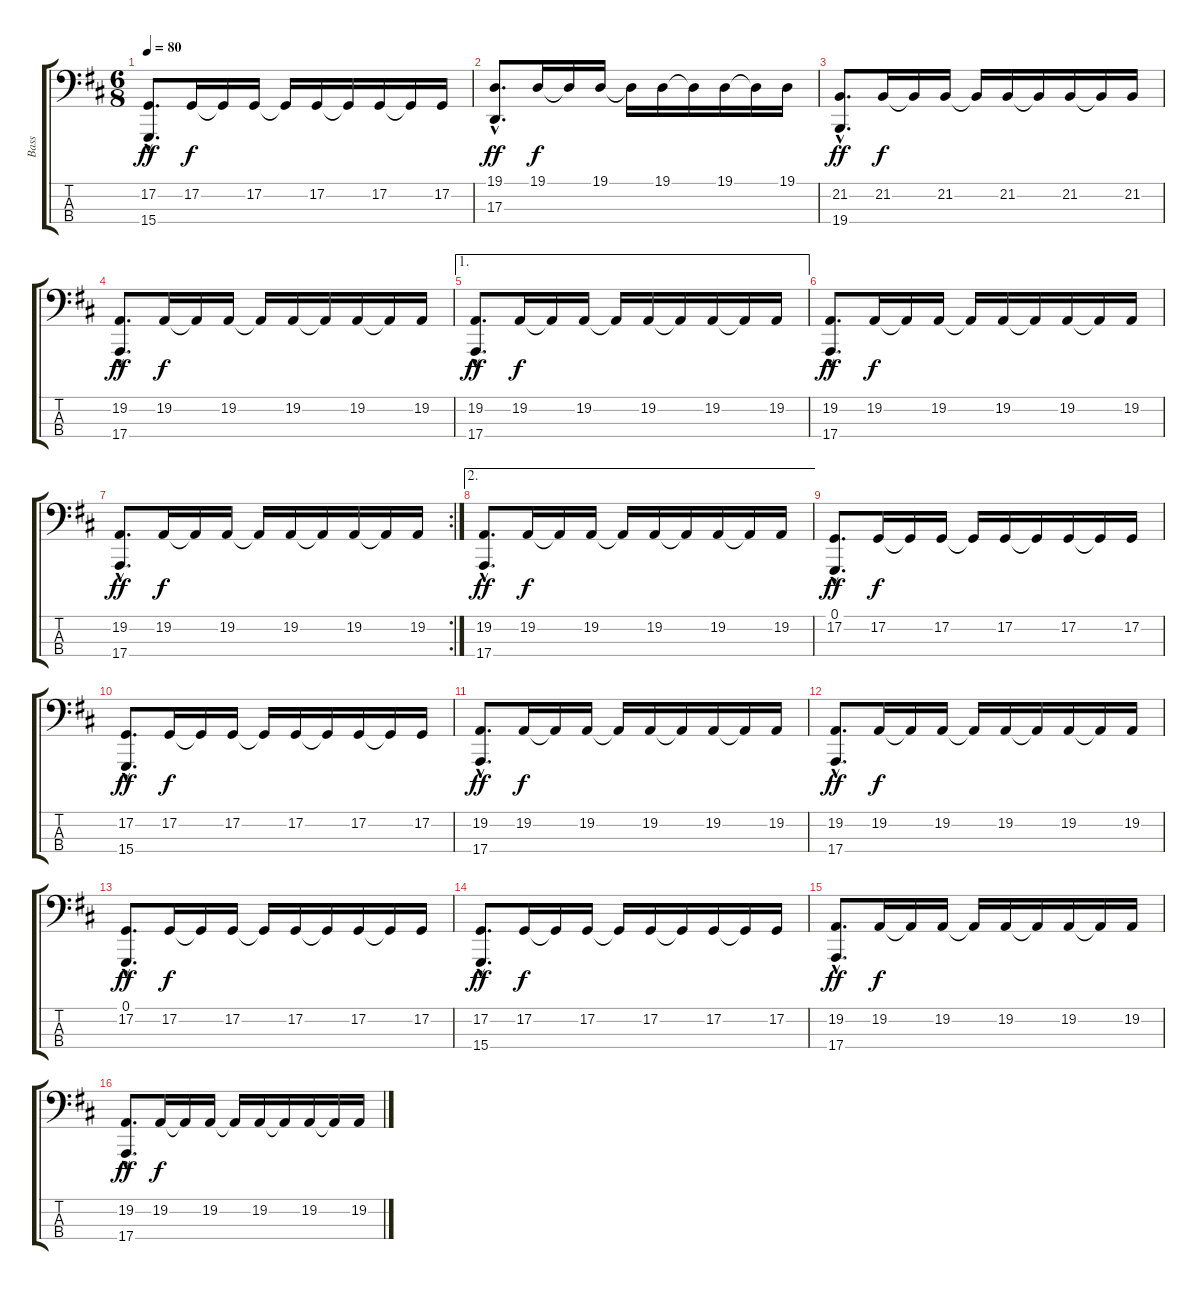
\track ("Bass" "Bass") {instrument acousticgrandpiano}
\staff {score tabs}
\tuning (G1 D1 A0 E0) {hide}
\ts (6 8)
\tempo 80
\clef f4
\ks d
(17.2{hac} 15.4{hac}).8{d dy ff} 17.2.16{dy f} 17.2{t}.16 17.2.16 17.2{t}.16 17.2.16 17.2{t}.16 17.2.16 17.2{t}.16 17.2.16 |
(19.1{hac} 17.3{hac}).8{d dy ff} 19.1.16{dy f} 19.1{t}.16 19.1.16 19.1{t}.16 19.1.16 19.1{t}.16 19.1.16 19.1{t}.16 19.1.16 |
(21.2{hac} 19.4{hac}).8{d dy ff} 21.2.16{dy f} 21.2{t}.16 21.2.16 21.2{t}.16 21.2.16 21.2{t}.16 21.2.16 21.2{t}.16 21.2.16 |
(19.2{hac} 17.4{hac}).8{d dy ff} 19.2.16{dy f} 19.2{t}.16 19.2.16 19.2{t}.16 19.2.16 19.2{t}.16 19.2.16 19.2{t}.16 19.2.16 |
\ae 1
(19.2{hac} 17.4{hac}).8{d dy ff} 19.2.16{dy f} 19.2{t}.16 19.2.16 19.2{t}.16 19.2.16 19.2{t}.16 19.2.16 19.2{t}.16 19.2.16 |
(19.2{hac} 17.4{hac}).8{d dy ff} 19.2.16{dy f} 19.2{t}.16 19.2.16 19.2{t}.16 19.2.16 19.2{t}.16 19.2.16 19.2{t}.16 19.2.16 |
\rc 2
(19.2{hac} 17.4{hac}).8{d dy ff} 19.2.16{dy f} 19.2{t}.16 19.2.16 19.2{t}.16 19.2.16 19.2{t}.16 19.2.16 19.2{t}.16 19.2.16 |
\ae 2
(19.2{hac} 17.4{hac}).8{d dy ff} 19.2.16{dy f} 19.2{t}.16 19.2.16 19.2{t}.16 19.2.16 19.2{t}.16 19.2.16 19.2{t}.16 19.2.16 |
(0.1{hac} 17.2{hac}).8{d dy ff} 17.2.16{dy f} 17.2{t}.16 17.2.16 17.2{t}.16 17.2.16 17.2{t}.16 17.2.16 17.2{t}.16 17.2.16 |
(17.2{hac} 15.4{hac}).8{d dy ff} 17.2.16{dy f} 17.2{t}.16 17.2.16 17.2{t}.16 17.2.16 17.2{t}.16 17.2.16 17.2{t}.16 17.2.16 |
(19.2{hac} 17.4{hac}).8{d dy ff} 19.2.16{dy f} 19.2{t}.16 19.2.16 19.2{t}.16 19.2.16 19.2{t}.16 19.2.16 19.2{t}.16 19.2.16 |
(19.2{hac} 17.4{hac}).8{d dy ff} 19.2.16{dy f} 19.2{t}.16 19.2.16 19.2{t}.16 19.2.16 19.2{t}.16 19.2.16 19.2{t}.16 19.2.16 |
(0.1{hac} 17.2{hac}).8{d dy ff} 17.2.16{dy f} 17.2{t}.16 17.2.16 17.2{t}.16 17.2.16 17.2{t}.16 17.2.16 17.2{t}.16 17.2.16 |
(17.2{hac} 15.4{hac}).8{d dy ff} 17.2.16{dy f} 17.2{t}.16 17.2.16 17.2{t}.16 17.2.16 17.2{t}.16 17.2.16 17.2{t}.16 17.2.16 |
(19.2{hac} 17.4{hac}).8{d dy ff} 19.2.16{dy f} 19.2{t}.16 19.2.16 19.2{t}.16 19.2.16 19.2{t}.16 19.2.16 19.2{t}.16 19.2.16 |
(19.2{hac} 17.4{hac}).8{d dy ff} 19.2.16{dy f} 19.2{t}.16 19.2.16 19.2{t}.16 19.2.16 19.2{t}.16 19.2.16 19.2{t}.16 19.2.16
